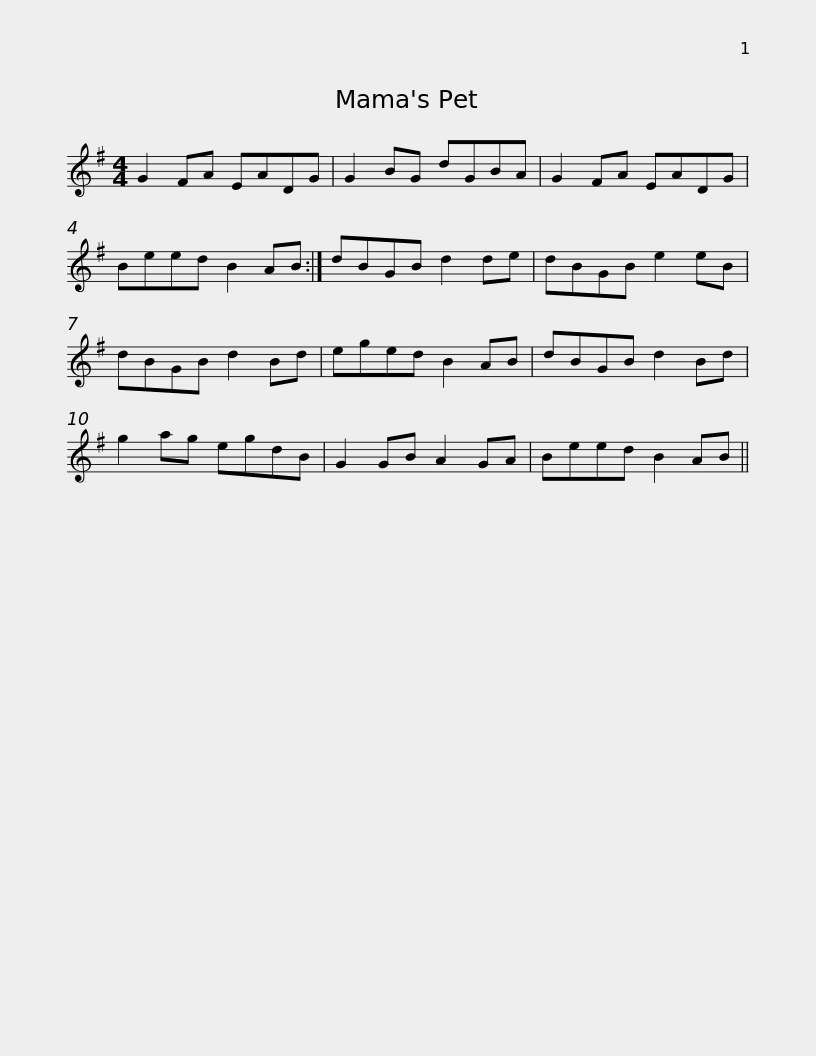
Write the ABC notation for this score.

X:1
L:1/8
M:4/4
I:linebreak $
K:G
V:1 treble
V:1
 G2 FA EADG | G2 BG dGBA | G2 FA EADG | Beed B2 AB :| dBGB d2 de | %5
 dBGB e2 eB |$ dBGB d2 Bd | eged B2 AB | dBGB d2 Bd | g2 ag egdB | %10
 G2 GB A2 GA | Beed B2 AB || %12
